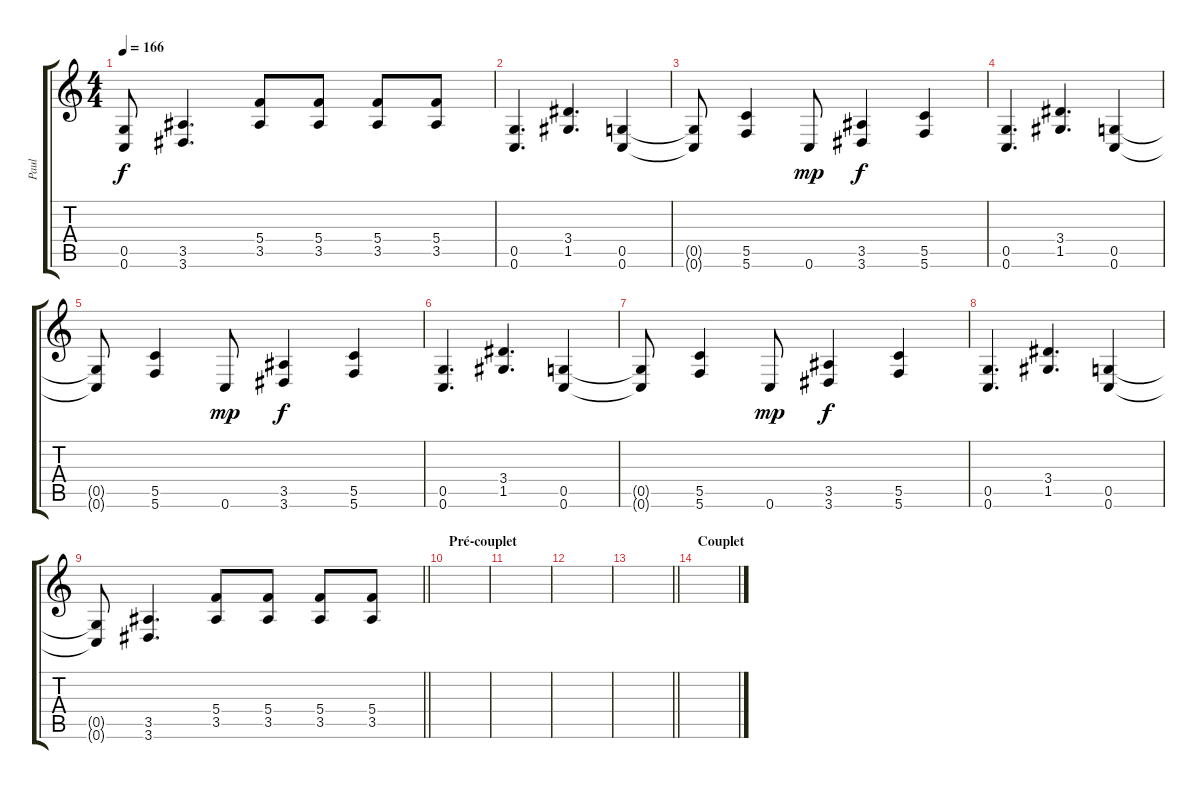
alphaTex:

\track ("Paul" "Paul") {instrument distortionguitar}
\staff {score tabs}
\tuning (D4 A3 F3 C3 G2 C2) {hide}
\ts (4 4)
\tempo 166
\clef g2
\ks c
(0.5{t} 0.6{t}).8{dy f} (3.5 3.6).4{d} (5.4 3.5).8 (5.4 3.5).8 (5.4 3.5).8 (5.4 3.5).8 |
(0.5 0.6).4{d} (3.4 1.5).4{d} (0.5 0.6).4 |
(0.5{t} 0.6{t}).8 (5.5 5.6).4 0.6.8{dy mp} (3.5 3.6).4{dy f} (5.5 5.6).4 |
(0.5 0.6).4{d} (3.4 1.5).4{d} (0.5 0.6).4 |
(0.5{t} 0.6{t}).8 (5.5 5.6).4 0.6.8{dy mp} (3.5 3.6).4{dy f} (5.5 5.6).4 |
(0.5 0.6).4{d} (3.4 1.5).4{d} (0.5 0.6).4 |
(0.5{t} 0.6{t}).8 (5.5 5.6).4 0.6.8{dy mp} (3.5 3.6).4{dy f} (5.5 5.6).4 |
(0.5 0.6).4{d} (3.4 1.5).4{d} (0.5 0.6).4 |
\barLineRight lightlight
(0.5{t} 0.6{t}).8 (3.5 3.6).4{d} (5.4 3.5).8 (5.4 3.5).8 (5.4 3.5).8 (5.4 3.5).8 |
\section ("" "Pré-couplet")
|
|
|
\barLineRight lightlight
|
\section ("" "Couplet")
